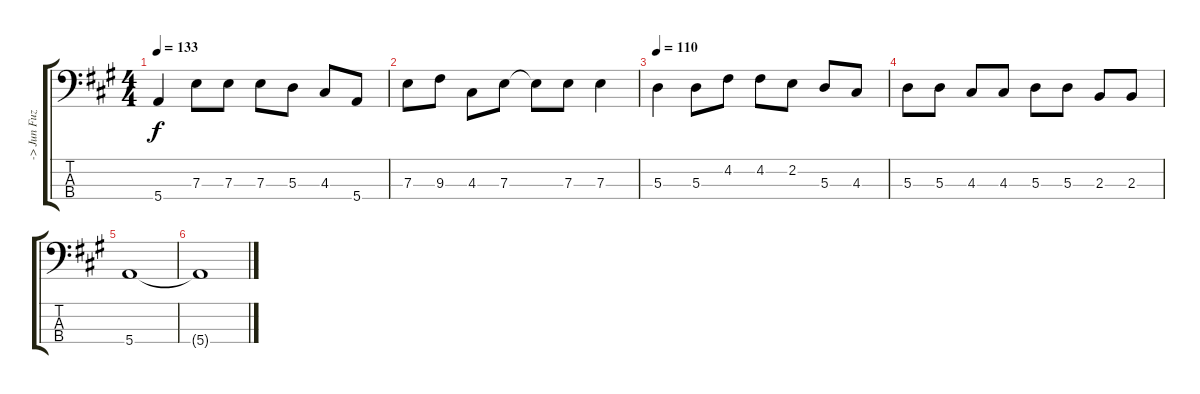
\track ("-> Jun Fuzz Suport (n/a)" "-> Jun Fuz") {instrument distortionguitar}
\staff {score tabs}
\tuning (G2 D2 A1 E1) {hide}
\ts (4 4)
\tempo 133
\clef f4
\ks a
5.4.4{dy f} 7.3.8 7.3.8 7.3.8 5.3.8 4.3.8 5.4.8 |
7.3.8 9.3.8 4.3.8 7.3.8 7.3{t}.8 7.3.8 7.3.4 |
\tempo 110
5.3.4 5.3.8 4.2.8 4.2.8 2.2.8 5.3.8 4.3.8 |
5.3.8 5.3.8 4.3.8 4.3.8 5.3.8 5.3.8 2.3.8 2.3.8 |
5.4.1 |
5.4{t}.1
